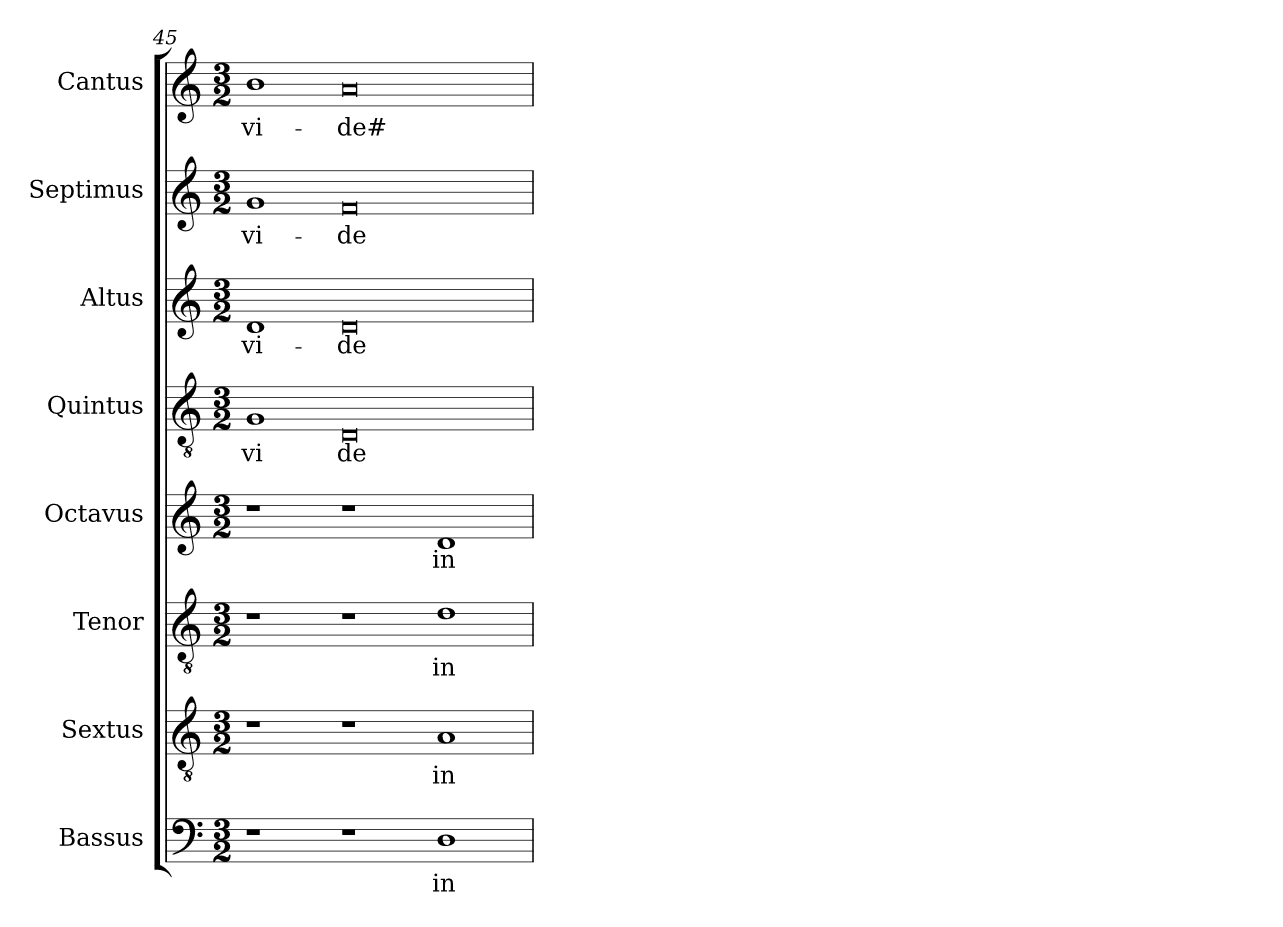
**kern	**text	**kern	**text	**kern	**text	**kern	**text	**kern	**text	**kern	**text	**kern	**text	**kern	**text
*part8	*part8	*part7	*part7	*part6	*part6	*part5	*part5	*part4	*part4	*part3	*part3	*part2	*part2	*part1	*part1
*staff8	*staff8	*staff7	*staff7	*staff6	*staff6	*staff5	*staff5	*staff4	*staff4	*staff3	*staff3	*staff2	*staff2	*staff1	*staff1
*I"Bassus	*	*I"Sextus	*	*I"Tenor	*	*I"Octavus	*	*I"Quintus	*	*I"Altus	*	*I"Septimus	*	*I"Cantus	*
*clefF4	*	*clefGv2	*	*clefGv2	*	*clefG2	*	*clefGv2	*	*clefG2	*	*clefG2	*	*clefG2	*
*	*	*	*	*	*	*	*	*	*	*	*	*k[]	*	*	*
*	*	*	*	*	*	*	*	*	*	*	*	*C:	*	*	*
*M3/2	*	*M3/2	*	*M3/2	*	*M3/2	*	*M3/2	*	*M3/2	*	*M3/2	*	*M3/2	*
=45	=45	=45	=45	=45	=45	=45	=45	=45	=45	=45	=45	=45	=45	=45	=45
!	!	!	!	!	!	!	!	!	!LO:LY:b:cj	!	!LO:LY:b:cj	!	!LO:LY:b:cj	!	!LO:LY:b:cj
1r	.	1r	.	1r	.	1r	.	1G	vi	1d	vi-	1g	vi-	1b	vi-
!	!	!	!	!	!	!	!	!	!LO:LY:b:cj	!	!LO:LY:b:cj	!	!LO:LY:b:cj	!	!LO:LY:b:rj
1r	.	1r	.	1r	.	1r	.	0D	de	0d	-de-	0f	-de-	0a	-de#-
!	!LO:LY:b:cj	!	!LO:LY:b:cj	!	!LO:LY:b:cj	!	!LO:LY:b:cj	!	!	!	!	!	!	!	!
1D	in	1A	in	1d	in	1d	in	.	.	.	.	.	.	.	.
=	=	=	=	=	=	=	=	=	=	=	=	=	=	=	=
*-	*-	*-	*-	*-	*-	*-	*-	*-	*-	*-	*-	*-	*-	*-	*-
